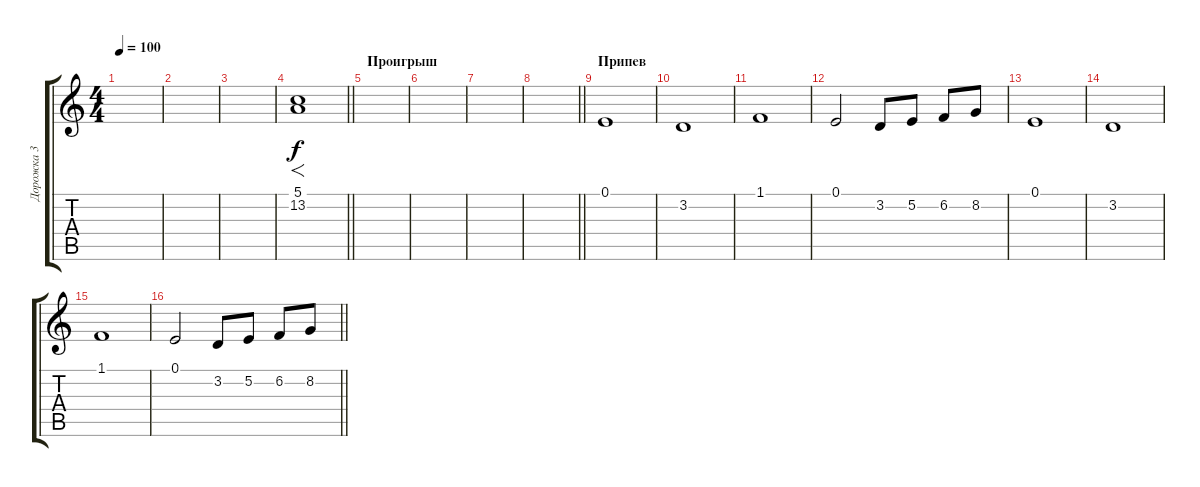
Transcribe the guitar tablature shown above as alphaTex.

\track ("Дорожка 3" "Дорожка 3") {instrument stringensemble1}
\staff {score tabs}
\tuning (E4 B3 G3 D3 A2 E2) {hide}
\ts (4 4)
\tempo 100
\clef g2
\ks c
|
|
|
\barLineRight lightlight
(5.1 13.2).1{f} |
\section ("" "Проигрыш")
|
|
|
\barLineRight lightlight
|
\section ("" "Припев")
0.1.1{instrument synthstrings1} |
3.2.1 |
1.1.1 |
0.1.2 3.2.8 5.2.8 6.2.8 8.2.8 |
0.1.1 |
3.2.1 |
1.1.1 |
\barLineRight lightlight
0.1.2 3.2.8 5.2.8 6.2.8 8.2.8
